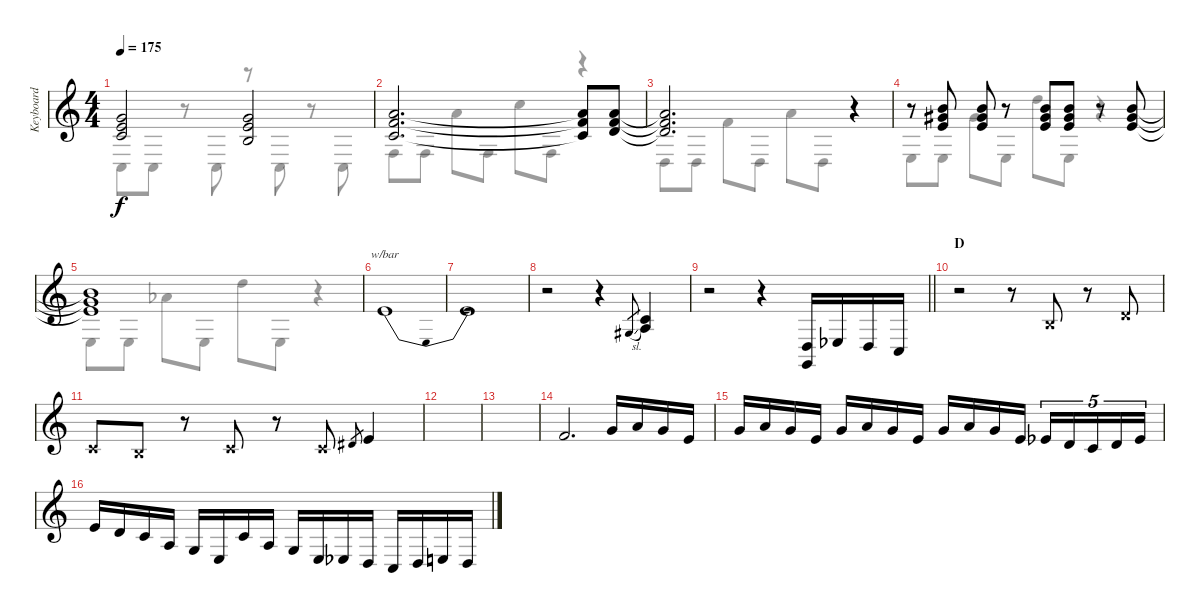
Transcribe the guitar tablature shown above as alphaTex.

\track ("Keyboard" "Keyboard") {instrument lead2sawtooth}
\staff {score}
\tuning (E4 B3 G3 D3 A2 E2) {hide}
\voice
\ts (4 4)
\tempo 175
\clef g2
\ks c
(3.1 5.2 5.3).2{dy f} (3.1 5.2 4.3).2 |
(5.1 6.2 5.3).2{d} (5.1{t} 6.2{t} 5.3{t}).8 (5.1 6.2 7.3).8 |
(5.1{t} 6.2{t} 7.3{t}).2{d} r.4 |
r.8 (7.1 9.2 9.3).8 (7.1 9.2 9.3).8 r.8 (7.1 9.2 9.3).8 (7.1 9.2 9.3).8 r.8 (7.1 9.2 9.3).8 |
(7.1{t} 9.2{t} 9.3{t}).1 |
0.1.1{tbe (dip default 0 0 50 -24 60 0) volume 13 instrument applause} |
0.1{t}.1 |
r.2{volume 15 instrument lead2sawtooth} r.4 1.3{sl}.8{gr} (1.2 2.3).4 |
\barLineRight lightlight
r.2 r.4 (0.4 3.6).16 1.4{acc b}.16 0.4.16 3.5.16 |
\section ("" "D")
r.2 r.8 0.2{x}.8 r.8 3.2{x}.8 |
1.2{x}.8 0.2{x}.8 r.8 1.2{x}.8 r.8 1.2{x}.8 4.2.8{gr} 5.2.4 |
|
|
1.1.2{d} 3.1.16 5.1.16 3.1.16 0.1.16 |
3.1.16 5.1.16 3.1.16 0.1.16 3.1.16 5.1.16 3.1.16 0.1.16 3.1.16 5.1.16 3.1.16 0.1.16 4.2{acc b}.16{tu (5 4)} 3.2.16{tu (5 4)} 1.2.16{tu (5 4)} 3.2.16{tu (5 4)} 4.2{acc b}.16{tu (5 4)} |
0.1.16 3.2.16 1.2.16 2.3.16 0.3.16 2.4.16 1.2.16 2.3.16 0.3.16 2.4.16 1.4{acc b}.16 0.4.16 3.5.16 0.4.16 2.4.16 0.4.16
\voice
\clef g2
\ottava regular
\simile none
\ks c
3.5.8{dy f} 3.5.8 r.8 3.5.8 r.8 3.5.8 r.8 3.5.8 |
3.4.8 3.4.8 5.1.8 3.4.8 8.1.8 3.4.8 r.4 |
0.4.8 0.4.8 1.1.8 0.4.8 5.1.8 0.4.8 r.4 |
2.4.8 2.4.8 4.1.8 2.4.8 10.1.8 2.4.8 r.4 |
2.4.8 2.4.8 4.1{acc b}.8 2.4.8 10.1.8 2.4.8 r.4 |
|
|
|
\barLineRight lightlight
|
|
|
|
|
|
|
